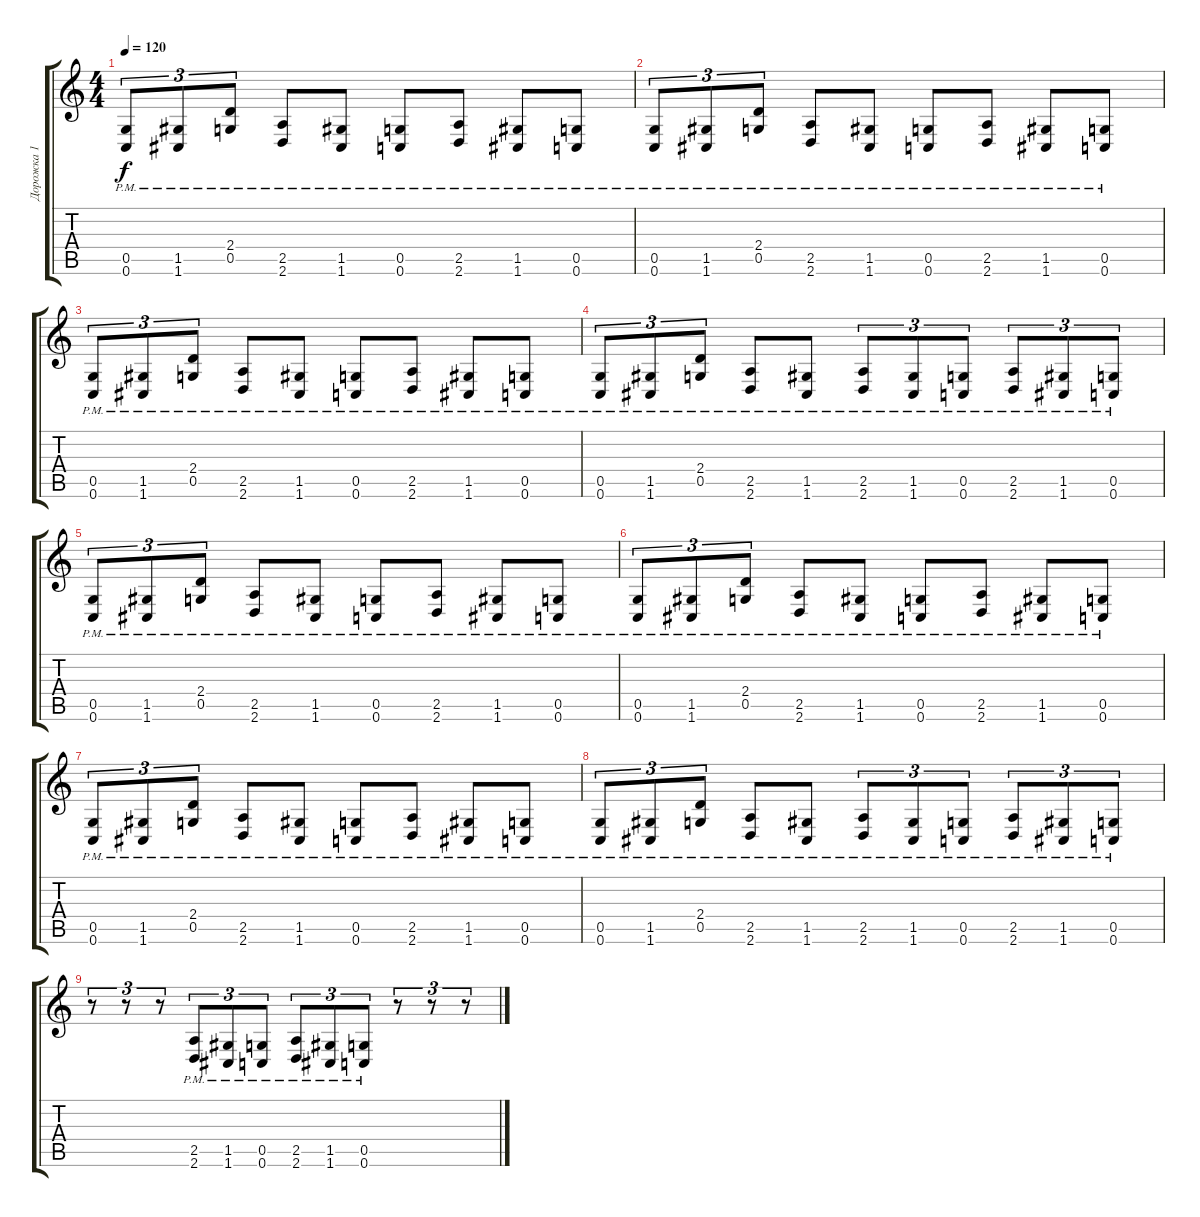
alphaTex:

\track ("Дорожка 1" "Дорожка 1") {instrument distortionguitar}
\staff {score tabs}
\tuning (D4 A3 F3 C3 G2 C2) {hide}
\ts (4 4)
\tempo 120
\clef g2
\ks c
(0.5{pm} 0.6).8{tu (3 2) dy f} (1.5{pm} 1.6).8{tu (3 2)} (2.4{pm} 0.5).8{tu (3 2)} (2.5{pm} 2.6).8 (1.5{pm} 1.6).8 (0.5{pm} 0.6).8 (2.5{pm} 2.6).8 (1.5{pm} 1.6).8 (0.5{pm} 0.6).8 |
(0.5{pm} 0.6).8{tu (3 2)} (1.5{pm} 1.6).8{tu (3 2)} (2.4{pm} 0.5).8{tu (3 2)} (2.5{pm} 2.6).8 (1.5{pm} 1.6).8 (0.5{pm} 0.6).8 (2.5{pm} 2.6).8 (1.5{pm} 1.6).8 (0.5{pm} 0.6).8 |
(0.5{pm} 0.6).8{tu (3 2)} (1.5{pm} 1.6).8{tu (3 2)} (2.4{pm} 0.5).8{tu (3 2)} (2.5{pm} 2.6).8 (1.5{pm} 1.6).8 (0.5{pm} 0.6).8 (2.5{pm} 2.6).8 (1.5{pm} 1.6).8 (0.5{pm} 0.6).8 |
(0.5{pm} 0.6).8{tu (3 2)} (1.5{pm} 1.6).8{tu (3 2)} (2.4{pm} 0.5).8{tu (3 2)} (2.5{pm} 2.6).8 (1.5{pm} 1.6).8 (2.5{pm} 2.6).8{tu (3 2)} (1.5{pm} 1.6).8{tu (3 2)} (0.5{pm} 0.6).8{tu (3 2)} (2.5{pm} 2.6).8{tu (3 2)} (1.5{pm} 1.6).8{tu (3 2)} (0.5{pm} 0.6).8{tu (3 2)} |
(0.5{pm} 0.6).8{tu (3 2)} (1.5{pm} 1.6).8{tu (3 2)} (2.4{pm} 0.5).8{tu (3 2)} (2.5{pm} 2.6).8 (1.5{pm} 1.6).8 (0.5{pm} 0.6).8 (2.5{pm} 2.6).8 (1.5{pm} 1.6).8 (0.5{pm} 0.6).8 |
(0.5{pm} 0.6).8{tu (3 2)} (1.5{pm} 1.6).8{tu (3 2)} (2.4{pm} 0.5).8{tu (3 2)} (2.5{pm} 2.6).8 (1.5{pm} 1.6).8 (0.5{pm} 0.6).8 (2.5{pm} 2.6).8 (1.5{pm} 1.6).8 (0.5{pm} 0.6).8 |
(0.5{pm} 0.6).8{tu (3 2)} (1.5{pm} 1.6).8{tu (3 2)} (2.4{pm} 0.5).8{tu (3 2)} (2.5{pm} 2.6).8 (1.5{pm} 1.6).8 (0.5{pm} 0.6).8 (2.5{pm} 2.6).8 (1.5{pm} 1.6).8 (0.5{pm} 0.6).8 |
(0.5{pm} 0.6).8{tu (3 2)} (1.5{pm} 1.6).8{tu (3 2)} (2.4{pm} 0.5).8{tu (3 2)} (2.5{pm} 2.6).8 (1.5{pm} 1.6).8 (2.5{pm} 2.6).8{tu (3 2)} (1.5{pm} 1.6).8{tu (3 2)} (0.5{pm} 0.6).8{tu (3 2)} (2.5{pm} 2.6).8{tu (3 2)} (1.5{pm} 1.6).8{tu (3 2)} (0.5{pm} 0.6).8{tu (3 2)} |
r.8{tu (3 2)} r.8{tu (3 2)} r.8{tu (3 2)} (2.5{pm} 2.6).8{tu (3 2)} (1.5{pm} 1.6).8{tu (3 2)} (0.5{pm} 0.6).8{tu (3 2)} (2.5{pm} 2.6).8{tu (3 2)} (1.5{pm} 1.6).8{tu (3 2)} (0.5{pm} 0.6).8{tu (3 2)} r.8{tu (3 2)} r.8{tu (3 2)} r.8{tu (3 2)}
